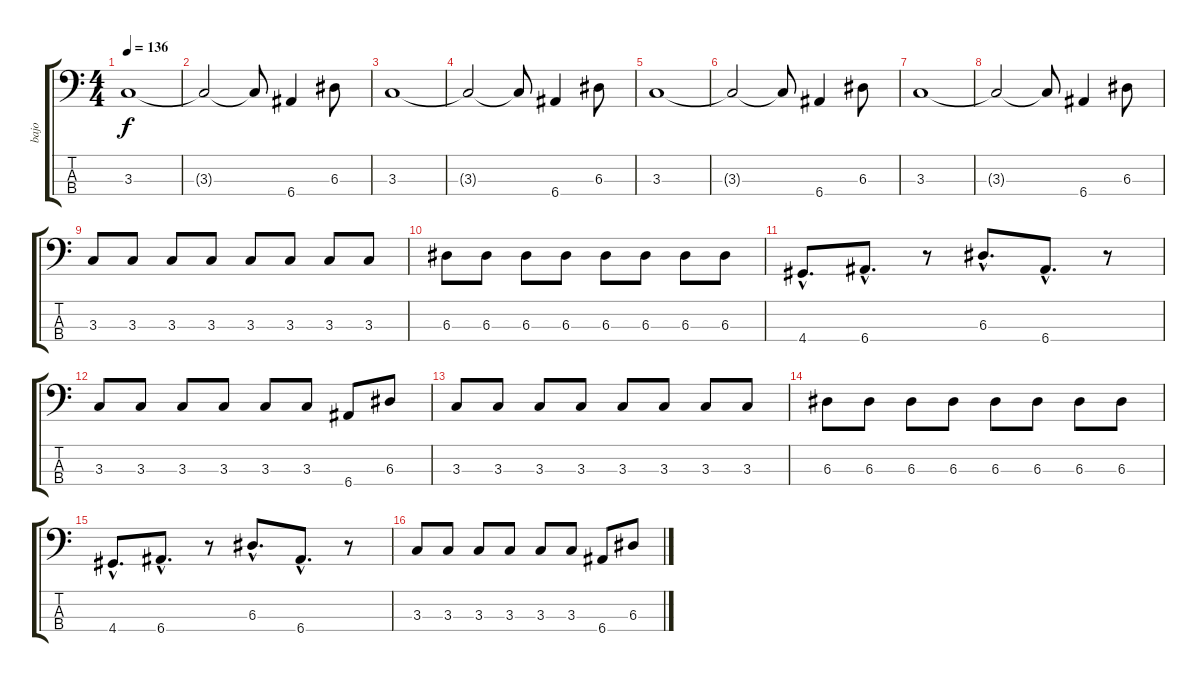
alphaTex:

\track ("bajo" "bajo") {instrument electricbassfinger}
\staff {score tabs}
\tuning (G2 D2 A1 E1) {hide}
\ts (4 4)
\tempo 136
\clef f4
\ks c
3.3.1{dy f instrument electricbassfinger} |
3.3{t}.2 3.3{t}.8 6.4.4 6.3.8 |
3.3.1 |
3.3{t}.2 3.3{t}.8 6.4.4 6.3.8 |
3.3.1 |
3.3{t}.2 3.3{t}.8 6.4.4 6.3.8 |
3.3.1 |
3.3{t}.2 3.3{t}.8 6.4.4 6.3.8 |
3.3.8 3.3.8 3.3.8 3.3.8 3.3.8 3.3.8 3.3.8 3.3.8 |
6.3.8 6.3.8 6.3.8 6.3.8 6.3.8 6.3.8 6.3.8 6.3.8 |
4.4{hac}.8{d} 6.4{hac}.8{d} r.8 6.3{hac}.8{d} 6.4{hac}.8{d} r.8 |
3.3.8 3.3.8 3.3.8 3.3.8 3.3.8 3.3.8 6.4.8 6.3.8 |
3.3.8 3.3.8 3.3.8 3.3.8 3.3.8 3.3.8 3.3.8 3.3.8 |
6.3.8 6.3.8 6.3.8 6.3.8 6.3.8 6.3.8 6.3.8 6.3.8 |
4.4{hac}.8{d} 6.4{hac}.8{d} r.8 6.3{hac}.8{d} 6.4{hac}.8{d} r.8 |
3.3.8 3.3.8 3.3.8 3.3.8 3.3.8 3.3.8 6.4.8 6.3.8
